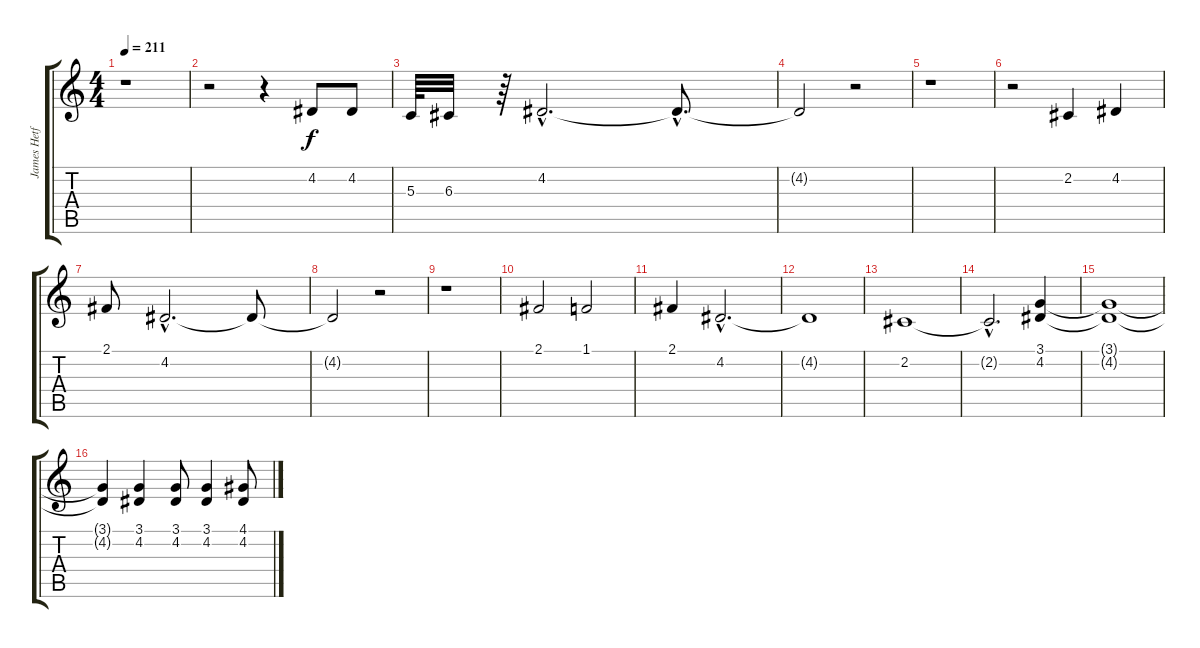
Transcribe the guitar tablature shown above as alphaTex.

\track ("James Hetfield (Vocals)" "James Hetf") {instrument voiceoohs}
\staff {score tabs}
\tuning (E4 B3 G3 D3 A2 E2) {hide}
\ts (4 4)
\tempo 211
\clef g2
\ks c
r.1{dy f} |
r.2 r.4 4.2.8 4.2.8 |
5.3.64 6.3.32 r.64 4.2{hac}.2{d} 4.2{hac t}.8{d} |
4.2{t}.2 r.2 |
r.1 |
r.2 2.2.4 4.2.4 |
2.1.8 4.2{hac}.2{d} 4.2{t}.8 |
4.2{t}.2 r.2 |
r.1 |
2.1.2 1.1.2 |
2.1.4 4.2{hac}.2{d} |
4.2{t}.1 |
2.2.1 |
2.2{hac t}.2{d} (3.1 4.2).4 |
(3.1{t} 4.2{t}).1 |
(3.1{t} 4.2{t}).4 (3.1 4.2).4 (3.1 4.2).8 (3.1 4.2).4 (4.1 4.2).8
